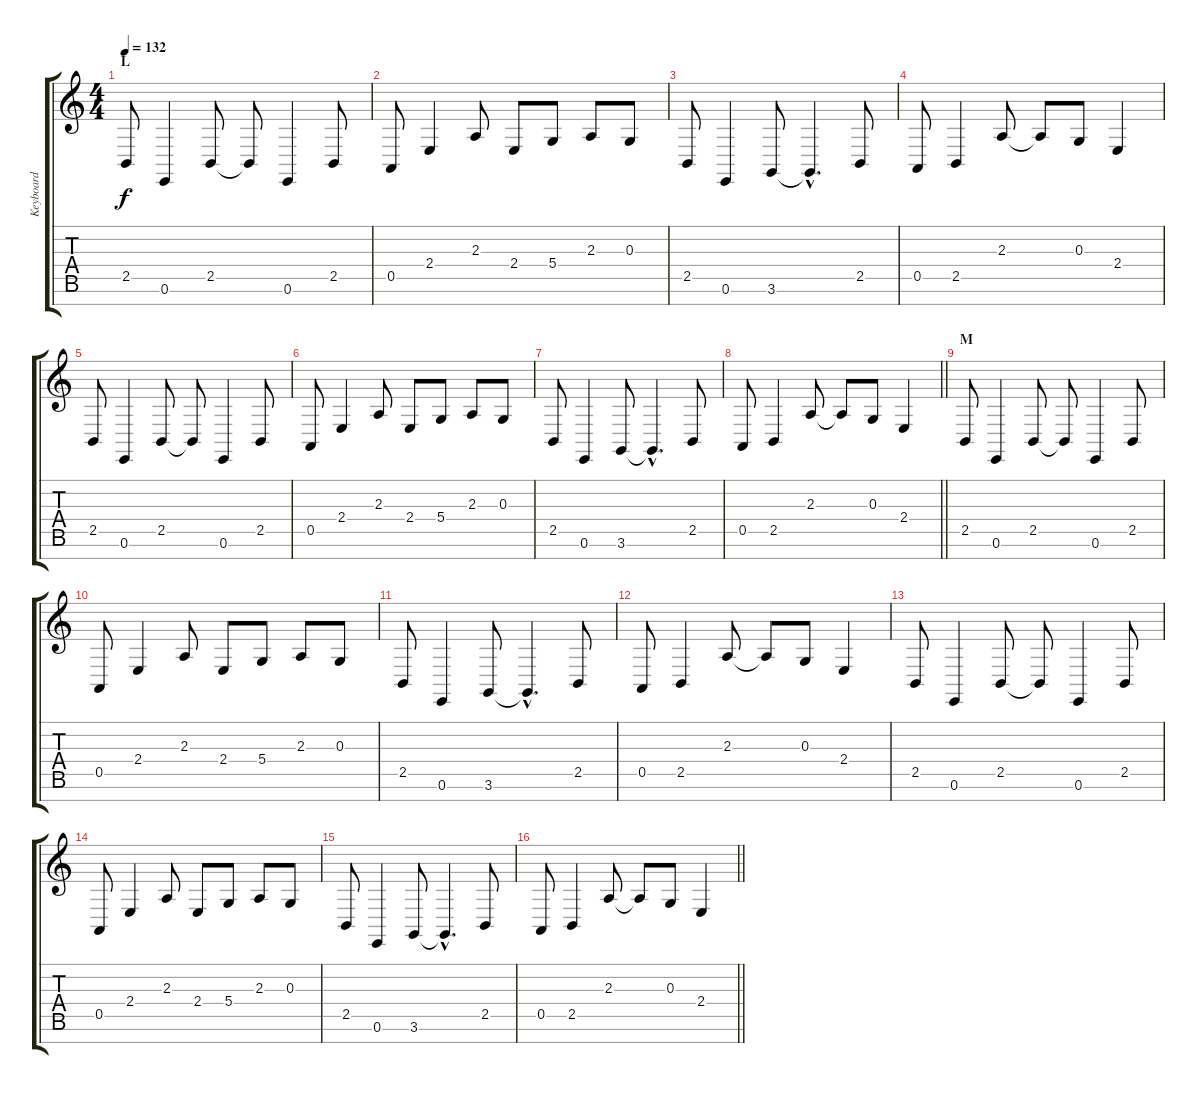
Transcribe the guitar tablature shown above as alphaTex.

\track ("Keyboard" "Keyboard") {instrument electricpiano1}
\staff {score tabs}
\tuning (E4 B3 G3 D3 A2 E2 B1) {hide}
\ts (4 4)
\section ("" "L")
\tempo 132
\clef g2
\ks c
2.5.8{dy f} 0.6.4 2.5.8 2.5{t}.8 0.6.4 2.5.8 |
0.5.8 2.4.4 2.3.8 2.4.8 5.4.8 2.3.8 0.3.8 |
2.5.8 0.6.4 3.6.8 3.6{hac t}.4{d} 2.5.8 |
0.5.8 2.5.4 2.3.8 2.3{t}.8 0.3.8 2.4.4 |
2.5.8 0.6.4 2.5.8 2.5{t}.8 0.6.4 2.5.8 |
0.5.8 2.4.4 2.3.8 2.4.8 5.4.8 2.3.8 0.3.8 |
2.5.8 0.6.4 3.6.8 3.6{hac t}.4{d} 2.5.8 |
\barLineRight lightlight
0.5.8 2.5.4 2.3.8 2.3{t}.8 0.3.8 2.4.4 |
\section ("" "M")
2.5.8 0.6.4 2.5.8 2.5{t}.8 0.6.4 2.5.8 |
0.5.8 2.4.4 2.3.8 2.4.8 5.4.8 2.3.8 0.3.8 |
2.5.8 0.6.4 3.6.8 3.6{hac t}.4{d} 2.5.8 |
0.5.8 2.5.4 2.3.8 2.3{t}.8 0.3.8 2.4.4 |
2.5.8 0.6.4 2.5.8 2.5{t}.8 0.6.4 2.5.8 |
0.5.8 2.4.4 2.3.8 2.4.8 5.4.8 2.3.8 0.3.8 |
2.5.8 0.6.4 3.6.8 3.6{hac t}.4{d} 2.5.8 |
\barLineRight lightlight
0.5.8 2.5.4 2.3.8 2.3{t}.8 0.3.8 2.4.4
